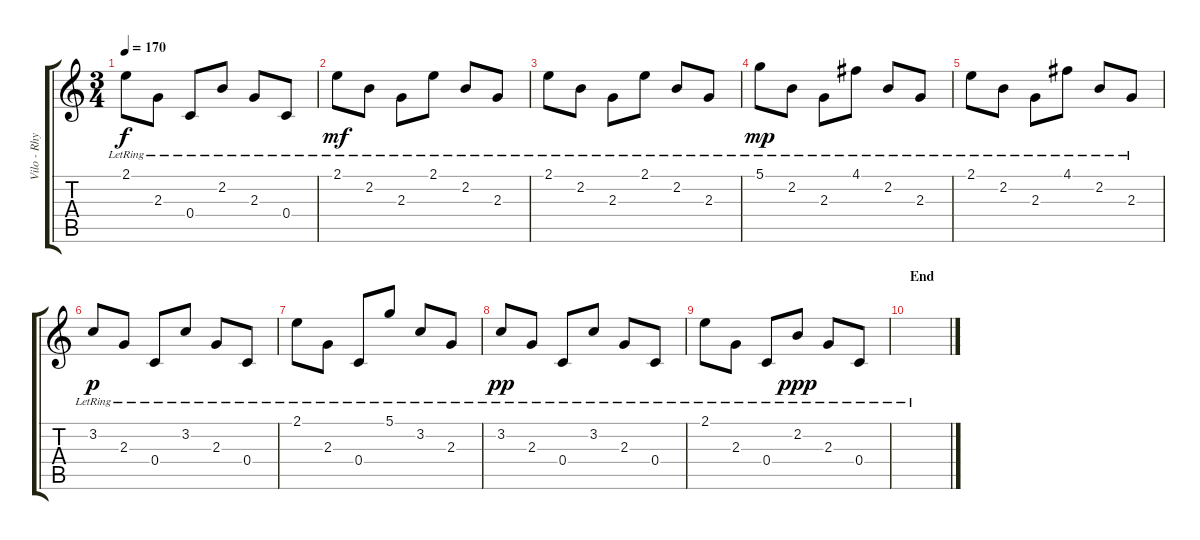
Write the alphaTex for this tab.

\track ("Vilo - Rhythm Guitar" "Vilo - Rhy") {instrument distortionguitar}
\staff {score tabs}
\tuning (D4 A3 F3 C3 G2 C2) {hide}
\ts (3 4)
\tempo 170
\clef g2
\ks c
2.1{lr}.8{dy f} 2.3{lr}.8 0.4{lr}.8 2.2{lr}.8 2.3{lr}.8 0.4{lr}.8 |
2.1{lr}.8{dy mf volume 10 instrument acousticguitarsteel} 2.2{lr}.8 2.3{lr}.8 2.1{lr}.8 2.2{lr}.8 2.3{lr}.8 |
2.1{lr}.8 2.2{lr}.8 2.3{lr}.8 2.1{lr}.8 2.2{lr}.8 2.3{lr}.8 |
5.1{lr}.8{dy mp} 2.2{lr}.8 2.3{lr}.8 4.1{lr}.8 2.2{lr}.8 2.3{lr}.8 |
2.1{lr}.8 2.2{lr}.8 2.3{lr}.8 4.1{lr}.8 2.2{lr}.8 2.3{lr}.8 |
3.2{lr}.8{dy p} 2.3{lr}.8 0.4{lr}.8 3.2{lr}.8 2.3{lr}.8 0.4{lr}.8 |
2.1{lr}.8 2.3{lr}.8 0.4{lr}.8 5.1{lr}.8 3.2{lr}.8 2.3{lr}.8 |
3.2{lr}.8{dy pp} 2.3{lr}.8 0.4{lr}.8 3.2{lr}.8 2.3{lr}.8 0.4{lr}.8 |
2.1{lr}.8 2.3{lr}.8 0.4{lr}.8 2.2{lr}.8{dy ppp} 2.3{lr}.8 0.4{lr}.8 |
\section ("" "End")
